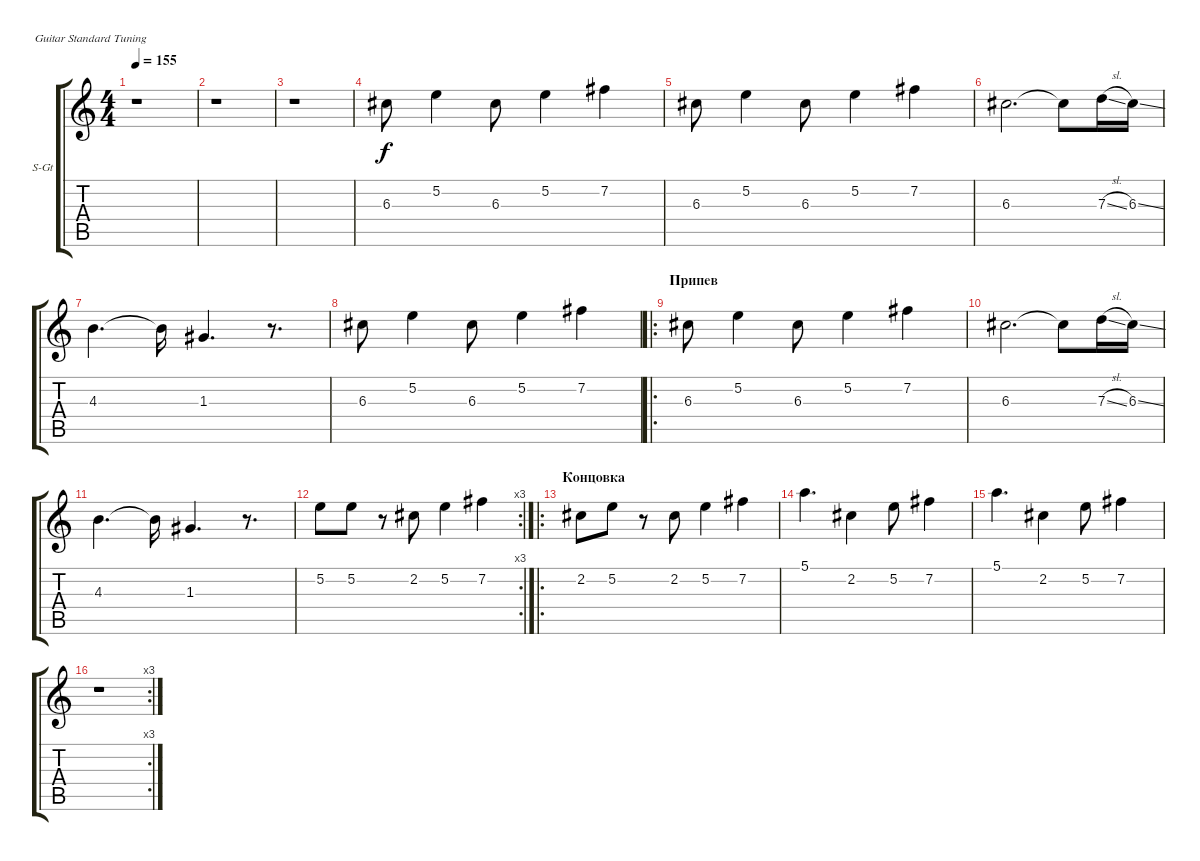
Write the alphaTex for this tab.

\bracketExtendMode groupsimilarinstruments
\firstSystemTrackNameOrientation horizontal
\otherSystemsTrackNameOrientation horizontal
\track ("Voice" "S-Gt") {mute instrument lead5charang}
\staff {score tabs}
\tuning (E4 B3 G3 D3 A2 E2)
\displaytranspose 12
\ts (4 4)
\tempo 155
\clef g2
\ks c
r.1{dy f} |
r.1 |
r.1 |
6.3.8 5.2.4 6.3.8 5.2.4 7.2.4 |
6.3.8 5.2.4 6.3.8 5.2.4 7.2.4 |
6.3.2{d} 6.3{t}.8 7.3{sl}.16 6.3{ss}.16 |
4.3.4{d} 4.3{t}.16 1.3.4{d} r.8{d} |
6.3.8 5.2.4 6.3.8 5.2.4 7.2.4 |
\ro
\section ("" "Припев")
6.3.8 5.2.4 6.3.8 5.2.4 7.2.4 |
6.3.2{d} 6.3{t}.8 7.3{sl}.16 6.3{ss}.16 |
4.3.4{d} 4.3{t}.16 1.3.4{d} r.8{d} |
\rc 3
5.2.8 5.2.8 r.8 2.2.8 5.2.4 7.2.4 |
\ro
\section ("" "Концовка")
2.2.8 5.2.8 r.8 2.2.8 5.2.4 7.2.4 |
5.1.4{d} 2.2.4 5.2.8 7.2.4 |
5.1.4{d} 2.2.4 5.2.8 7.2.4 |
\rc 3
r.1
